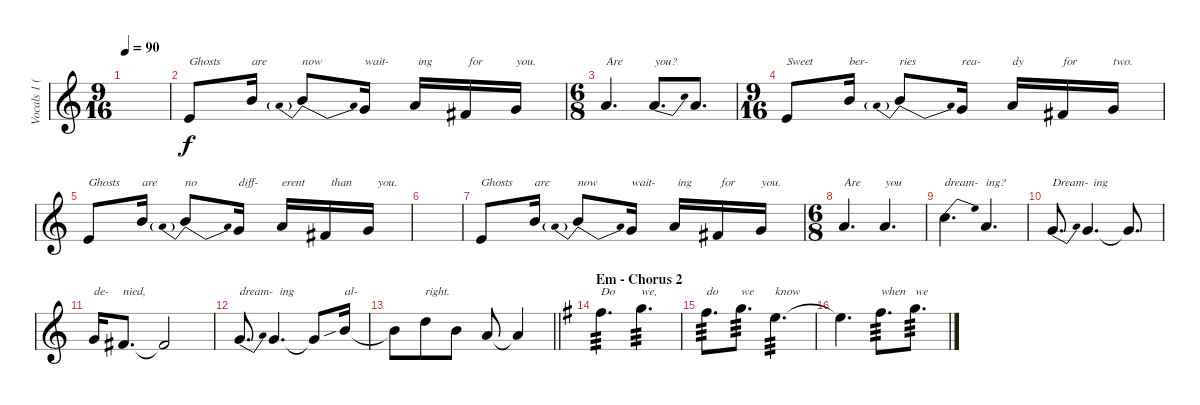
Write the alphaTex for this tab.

\track ("Vocals 1 (Tankian)" "Vocals 1 (") {instrument electricguitarclean}
\staff {score}
\tuning (E4 B3 G3 D3 A2 E2) {hide}
\ts (9 16)
\tempo 90
\clef g2
\ks aminor
|
2.4.8{txt "Ghosts"} 4.3.16{txt "are"} 7.4{be (prebendrelease 0 4 60 0)}.8{txt "now"} 5.4.16{txt "wait-"} 2.3.16{txt " ing"} 4.4.16{txt " for"} 5.4.16{txt "you."} |
\ts (6 8)
7.4.4{d txt "Are"} 7.4{be (bend 0 0 60 6)}.8{d txt "you?"} 7.4.8{d} |
\ts (9 16)
2.4.8{txt "Sweet"} 4.3.16{txt "ber-"} 7.4{be (prebendrelease 0 4 60 0)}.8{txt "ries"} 5.4.16{txt "rea-"} 2.3.16{txt "dy"} 4.4.16{txt "for"} 5.4.16{txt "two."} |
2.4.8{txt "Ghosts"} 4.3.16{txt "are"} 7.4{be (prebendrelease 0 4 60 0)}.8{txt "no"} 5.4.16{txt "diff-"} 2.3.16{txt "erent"} 4.4.16{txt "  than"} 5.4.16{txt "   you."} |
|
2.4.8{txt "Ghosts"} 4.3.16{txt "are"} 7.4{be (prebendrelease 0 4 60 0)}.8{txt "now"} 5.4.16{txt "wait-"} 2.3.16{txt " ing"} 4.4.16{txt " for"} 5.4.16{txt "you."} |
\ts (6 8)
7.4.4{d txt "Are"} 7.4.4{d txt "you"} |
10.4{be (bend 0 0 60 8)}.4{d txt "dream-"} 7.4.4{d txt "ing?"} |
5.4{be (bend 0 0 60 4)}.8{d txt "Dream-"} 5.4.4{d txt "  ing"} 5.4{t}.8{d} |
5.4.16{txt "de-"} 4.4.8{d txt "nied,"} 4.4{t}.2 |
5.4{be (bend 0 0 60 4)}.8{d txt "dream-"} 5.4.4{d txt "  ing"} 5.4{t}.8 9.4{sib}.16{txt "al-"} |
\barLineRight lightlight
9.4{t}.8 12.4.8{txt "right."} 9.4.8 7.4.8 7.4{t}.4 |
\section ("" "Em - Chorus 2")
\ks eminor
11.3.4{d txt "Do" tp 3} 12.3.4{d txt "we," tp 3} |
11.3.8{d txt "do" tp 3} 12.3.8{d txt "we" tp 3} 9.3.4{d txt "know" tp 3} |
9.3{t}.4{d} 11.3.8{d txt "when" tp 3} 12.3.8{d txt "we" tp 3}
